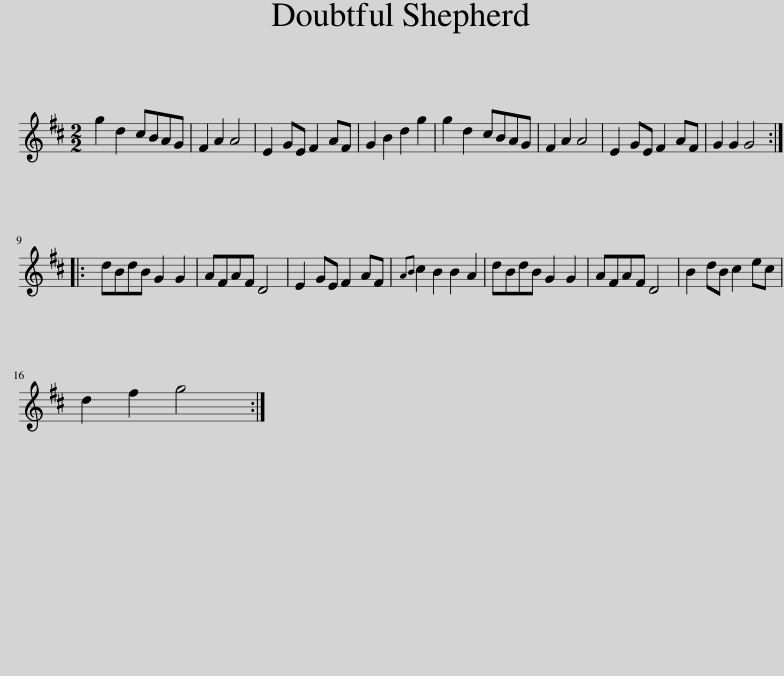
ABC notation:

X:1
L:1/8
M:2/2
I:linebreak $
K:D
V:1 treble
V:1
 g2 d2 cBAG | F2 A2 A4 | E2 GE F2 AF | G2 B2 d2 g2 | g2 d2 cBAG | %5
 F2 A2 A4 | E2 GE F2 AF | G2 G2 G4 ::$ dBdB G2 G2 | AFAF D4 | %10
 E2 GE F2 AF |{AB} c2 B2 B2 A2 | dBdB G2 G2 | AFAF D4 | B2 dB c2 ec |$ %15
 d2 f2 g4 :| %16
